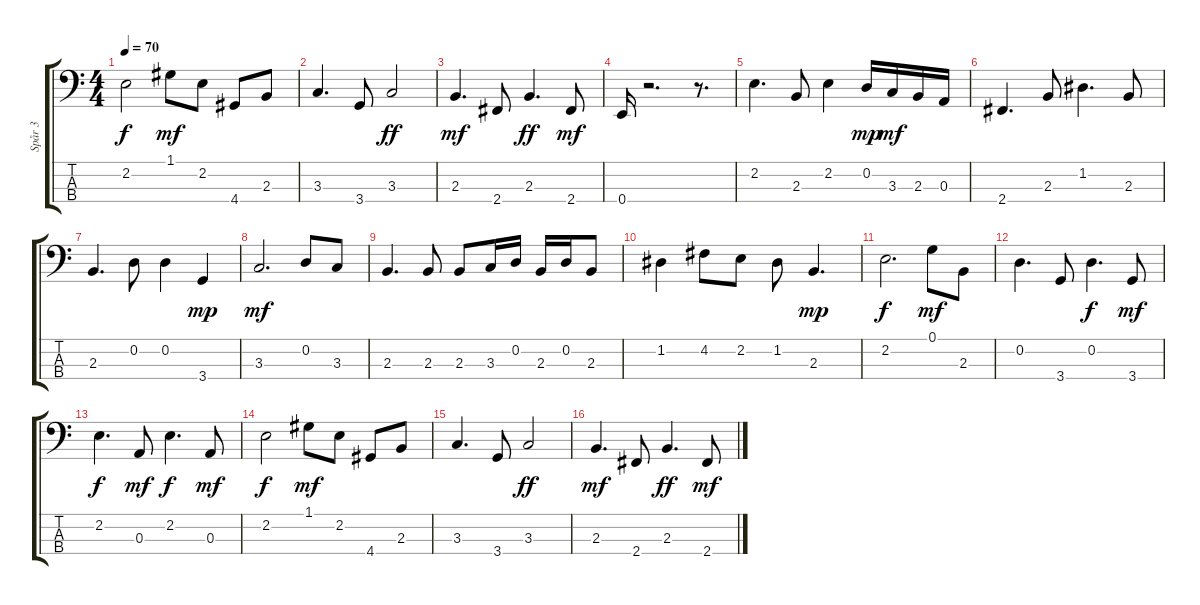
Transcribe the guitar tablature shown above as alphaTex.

\track ("Spår 3" "Spår 3") {instrument electricbassfinger}
\staff {score tabs}
\tuning (G2 D2 A1 E1) {hide}
\ts (4 4)
\tempo 70
\clef f4
\ks c
2.2.2{dy f} 1.1.8{dy mf} 2.2.8 4.4.8 2.3.8 |
3.3.4{d} 3.4.8 3.3.2{dy ff} |
2.3.4{d dy mf} 2.4.8 2.3.4{d dy ff} 2.4.8{dy mf} |
0.4.16 r.2{d} r.8{d} |
2.2.4{d} 2.3.8 2.2.4 0.2.16{dy mp} 3.3.16{dy mf} 2.3.16 0.3.16 |
2.4.4{d} 2.3.8 1.2.4{d} 2.3.8 |
2.3.4{d} 0.2.8 0.2.4 3.4.4{dy mp} |
3.3.2{d dy mf} 0.2.8 3.3.8 |
2.3.4{d} 2.3.8 2.3.8 3.3.16 0.2.16 2.3.16 0.2.16 2.3.8 |
1.2.4 4.2.8 2.2.8 1.2.8 2.3.4{d dy mp} |
2.2.2{d dy f} 0.1.8{dy mf} 2.3.8 |
0.2.4{d} 3.4.8 0.2.4{d dy f} 3.4.8{dy mf} |
2.2.4{d dy f} 0.3.8{dy mf} 2.2.4{d dy f} 0.3.8{dy mf} |
2.2.2{dy f} 1.1.8{dy mf} 2.2.8 4.4.8 2.3.8 |
3.3.4{d} 3.4.8 3.3.2{dy ff} |
2.3.4{d dy mf} 2.4.8 2.3.4{d dy ff} 2.4.8{dy mf}
